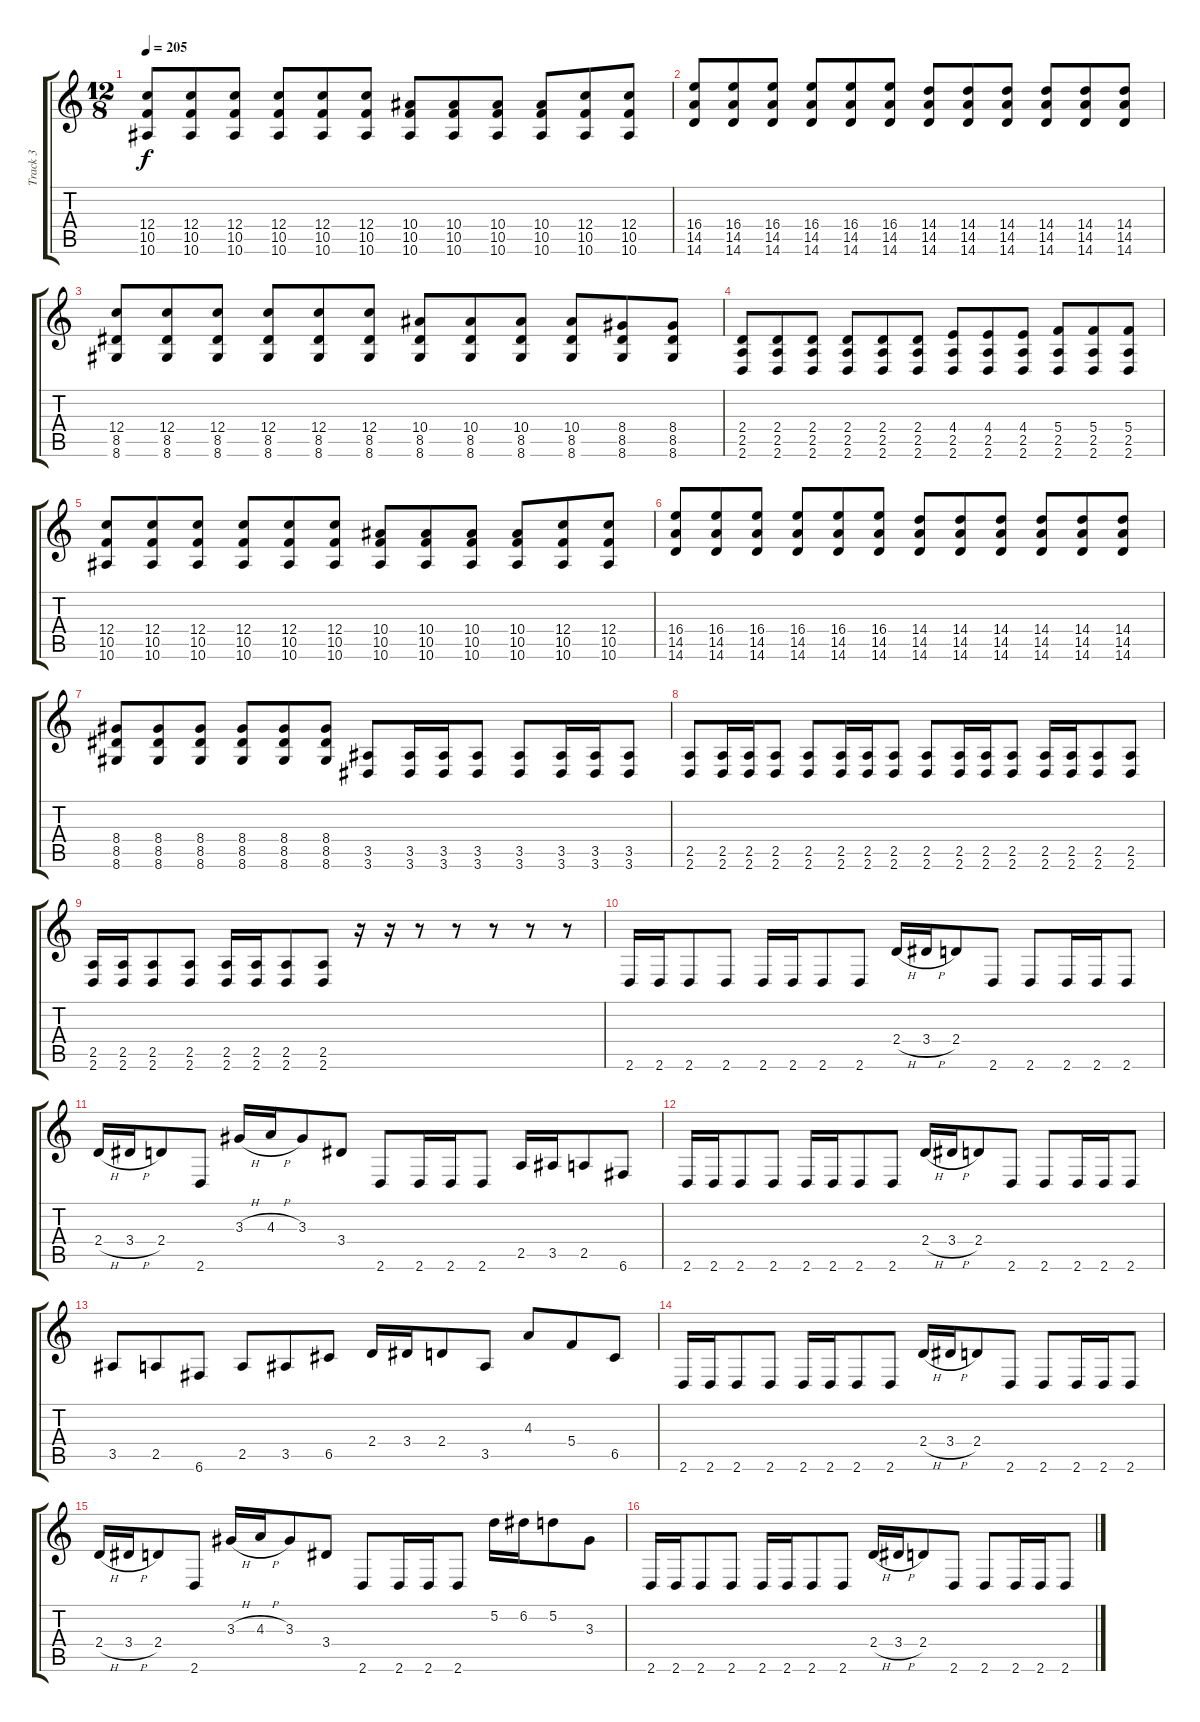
\track ("Track 3" "Track 3") {instrument distortionguitar}
\staff {score tabs}
\tuning (D4 A3 F3 C3 G2 C2) {hide}
\ts (12 8)
\tempo 205
\clef g2
\ks c
(12.4 10.5 10.6).8{dy f} (12.4 10.5 10.6).8 (12.4 10.5 10.6).8 (12.4 10.5 10.6).8 (12.4 10.5 10.6).8 (12.4 10.5 10.6).8 (10.4 10.5 10.6).8 (10.4 10.5 10.6).8 (10.4 10.5 10.6).8 (10.4 10.5 10.6).8 (12.4 10.5 10.6).8 (12.4 10.5 10.6).8 |
(16.4 14.5 14.6).8 (16.4 14.5 14.6).8 (16.4 14.5 14.6).8 (16.4 14.5 14.6).8 (16.4 14.5 14.6).8 (16.4 14.5 14.6).8 (14.4 14.5 14.6).8 (14.4 14.5 14.6).8 (14.4 14.5 14.6).8 (14.4 14.5 14.6).8 (14.4 14.5 14.6).8 (14.4 14.5 14.6).8 |
(12.4 8.5 8.6).8 (12.4 8.5 8.6).8 (12.4 8.5 8.6).8 (12.4 8.5 8.6).8 (12.4 8.5 8.6).8 (12.4 8.5 8.6).8 (10.4 8.5 8.6).8 (10.4 8.5 8.6).8 (10.4 8.5 8.6).8 (10.4 8.5 8.6).8 (8.4 8.5 8.6).8 (8.4 8.5 8.6).8 |
(2.4 2.5 2.6).8 (2.4 2.5 2.6).8 (2.4 2.5 2.6).8 (2.4 2.5 2.6).8 (2.4 2.5 2.6).8 (2.4 2.5 2.6).8 (4.4 2.5 2.6).8 (4.4 2.5 2.6).8 (4.4 2.5 2.6).8 (5.4 2.5 2.6).8 (5.4 2.5 2.6).8 (5.4 2.5 2.6).8 |
(12.4 10.5 10.6).8 (12.4 10.5 10.6).8 (12.4 10.5 10.6).8 (12.4 10.5 10.6).8 (12.4 10.5 10.6).8 (12.4 10.5 10.6).8 (10.4 10.5 10.6).8 (10.4 10.5 10.6).8 (10.4 10.5 10.6).8 (10.4 10.5 10.6).8 (12.4 10.5 10.6).8 (12.4 10.5 10.6).8 |
(16.4 14.5 14.6).8 (16.4 14.5 14.6).8 (16.4 14.5 14.6).8 (16.4 14.5 14.6).8 (16.4 14.5 14.6).8 (16.4 14.5 14.6).8 (14.4 14.5 14.6).8 (14.4 14.5 14.6).8 (14.4 14.5 14.6).8 (14.4 14.5 14.6).8 (14.4 14.5 14.6).8 (14.4 14.5 14.6).8 |
(8.4 8.5 8.6).8 (8.4 8.5 8.6).8 (8.4 8.5 8.6).8 (8.4 8.5 8.6).8 (8.4 8.5 8.6).8 (8.4 8.5 8.6).8 (3.5 3.6).8 (3.5 3.6).16 (3.5 3.6).16 (3.5 3.6).8 (3.5 3.6).8 (3.5 3.6).16 (3.5 3.6).16 (3.5 3.6).8 |
(2.5 2.6).8 (2.5 2.6).16 (2.5 2.6).16 (2.5 2.6).8 (2.5 2.6).8 (2.5 2.6).16 (2.5 2.6).16 (2.5 2.6).8 (2.5 2.6).8 (2.5 2.6).16 (2.5 2.6).16 (2.5 2.6).8 (2.5 2.6).16 (2.5 2.6).16 (2.5 2.6).8 (2.5 2.6).8 |
(2.5 2.6).16 (2.5 2.6).16 (2.5 2.6).8 (2.5 2.6).8 (2.5 2.6).16 (2.5 2.6).16 (2.5 2.6).8 (2.5 2.6).8 r.16 r.16 r.8 r.8 r.8 r.8 r.8 |
2.6.16 2.6.16 2.6.8 2.6.8 2.6.16 2.6.16 2.6.8 2.6.8 2.4{h}.16 3.4{h}.16 2.4.8 2.6.8 2.6.8 2.6.16 2.6.16 2.6.8 |
2.4{h}.16 3.4{h}.16 2.4.8 2.6.8 3.3{h}.16 4.3{h}.16 3.3.8 3.4.8 2.6.8 2.6.16 2.6.16 2.6.8 2.5.16 3.5.16 2.5.8 6.6.8 |
2.6.16 2.6.16 2.6.8 2.6.8 2.6.16 2.6.16 2.6.8 2.6.8 2.4{h}.16 3.4{h}.16 2.4.8 2.6.8 2.6.8 2.6.16 2.6.16 2.6.8 |
3.5.8 2.5.8 6.6.8 2.5.8 3.5.8 6.5.8 2.4.16 3.4.16 2.4.8 3.5.8 4.3.8 5.4.8 6.5.8 |
2.6.16 2.6.16 2.6.8 2.6.8 2.6.16 2.6.16 2.6.8 2.6.8 2.4{h}.16 3.4{h}.16 2.4.8 2.6.8 2.6.8 2.6.16 2.6.16 2.6.8 |
2.4{h}.16 3.4{h}.16 2.4.8 2.6.8 3.3{h}.16 4.3{h}.16 3.3.8 3.4.8 2.6.8 2.6.16 2.6.16 2.6.8 5.2.16 6.2.16 5.2.8 3.3.8 |
2.6.16 2.6.16 2.6.8 2.6.8 2.6.16 2.6.16 2.6.8 2.6.8 2.4{h}.16 3.4{h}.16 2.4.8 2.6.8 2.6.8 2.6.16 2.6.16 2.6.8
